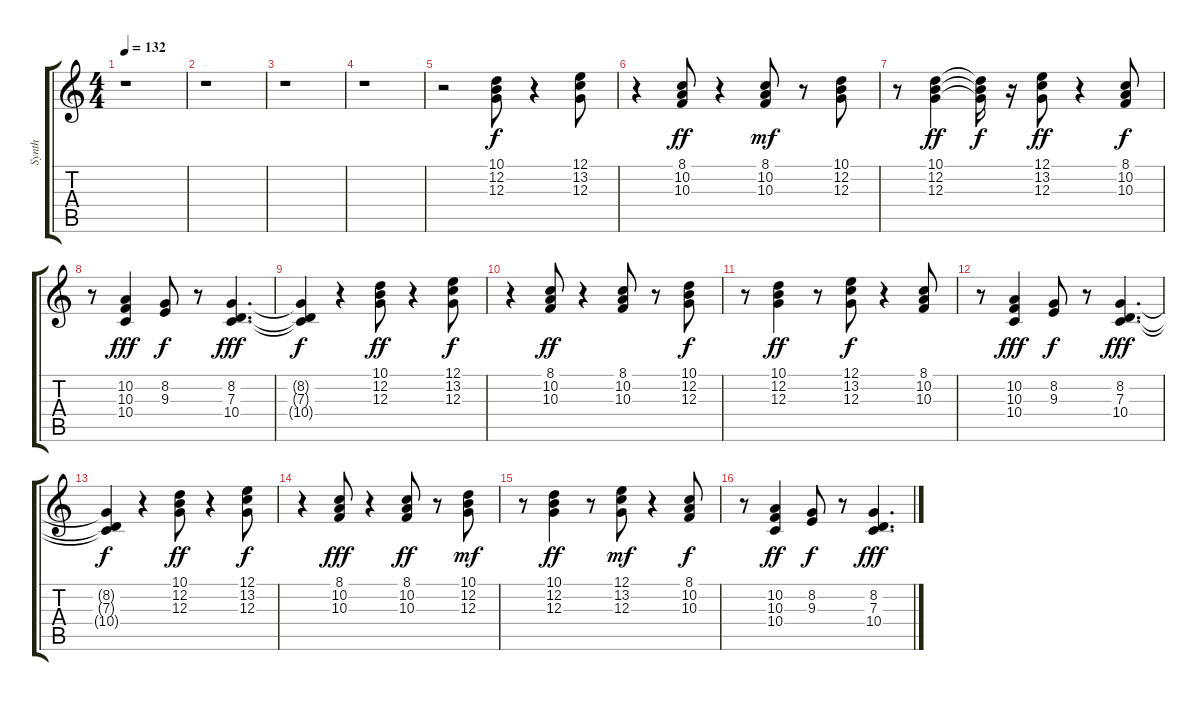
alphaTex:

\track ("Synth" "Synth") {instrument lead1square}
\staff {score tabs}
\tuning (E4 B3 G3 D3 A2 E2) {hide}
\ts (4 4)
\tempo 132
\clef g2
\ks c
r.1{dy f} |
r.1 |
r.1 |
r.1 |
r.2 (10.1 12.2 12.3).8 r.4 (12.1 13.2 12.3).8 |
r.4 (8.1 10.2 10.3).8{dy ff} r.4 (8.1 10.2 10.3).8{dy mf} r.8 (10.1 12.2 12.3).8 |
r.8 (10.1 12.2 12.3).4{dy ff} (10.1{t} 12.2{t} 12.3{t}).16{dy f} r.16 (12.1 13.2 12.3).8{dy ff} r.4 (8.1 10.2 10.3).8{dy f} |
r.8 (10.2 10.3 10.4).4{dy fff} (8.2 9.3).8{dy f} r.8 (8.2 7.3 10.4).4{d dy fff} |
(8.2{t} 7.3{t} 10.4{t}).4{dy f} r.4 (10.1 12.2 12.3).8{dy ff} r.4 (12.1 13.2 12.3).8{dy f} |
r.4 (8.1 10.2 10.3).8{dy ff} r.4 (8.1 10.2 10.3).8 r.8 (10.1 12.2 12.3).8{dy f} |
r.8 (10.1 12.2 12.3).4{dy ff balance 8} r.8 (12.1 13.2 12.3).8{dy f} r.4 (8.1 10.2 10.3).8{balance 7} |
r.8 (10.2 10.3 10.4).4{dy fff} (8.2 9.3).8{dy f} r.8 (8.2 7.3 10.4).4{d dy fff} |
(8.2{t} 7.3{t} 10.4{t}).4{dy f} r.4 (10.1 12.2 12.3).8{dy ff balance 6} r.4 (12.1 13.2 12.3).8{dy f} |
r.4 (8.1 10.2 10.3).8{dy fff balance 5} r.4 (8.1 10.2 10.3).8{dy ff} r.8 (10.1 12.2 12.3).8{dy mf} |
r.8 (10.1 12.2 12.3).4{dy ff balance 4} r.8 (12.1 13.2 12.3).8{dy mf} r.4 (8.1 10.2 10.3).8{dy f} |
r.8 (10.2 10.3 10.4).4{dy ff} (8.2 9.3).8{dy f} r.8 (8.2 7.3 10.4).4{d dy fff balance 3}
